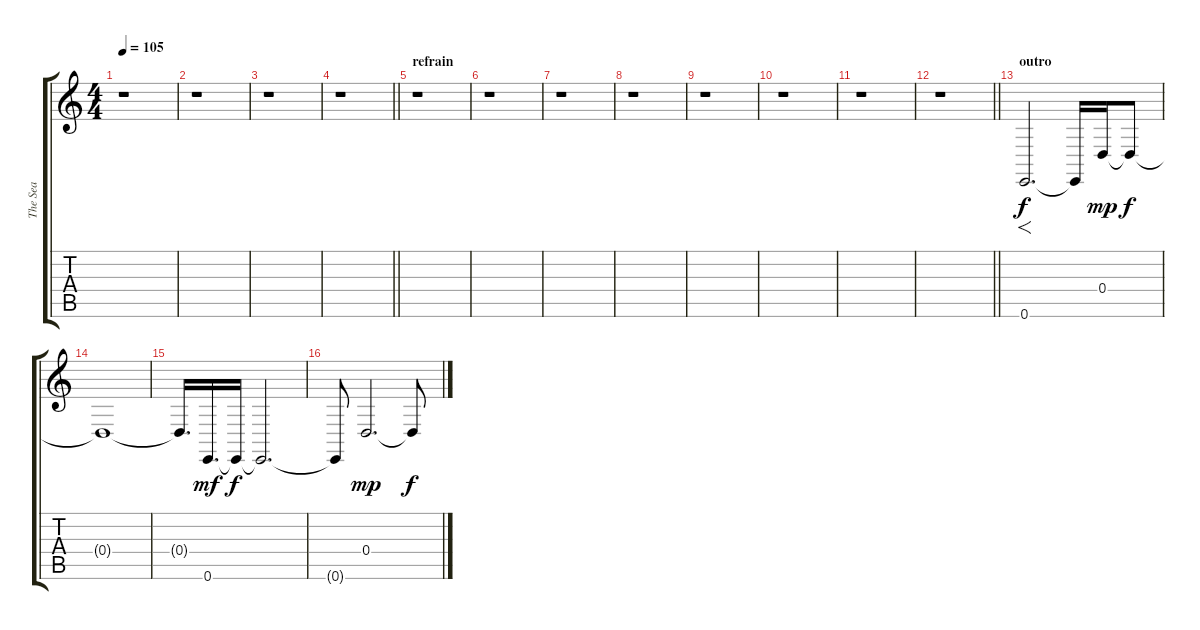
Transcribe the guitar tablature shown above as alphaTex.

\track ("The Sea" "The Sea") {instrument seashore}
\staff {score tabs}
\tuning (E4 B3 G3 D3 A2 E2) {hide}
\ts (4 4)
\tempo 105
\clef g2
\ks c
r.1{dy f} |
r.1 |
r.1 |
\barLineRight lightlight
r.1 |
\section ("" "refrain")
r.1 |
r.1 |
r.1 |
r.1 |
r.1 |
r.1 |
r.1 |
\barLineRight lightlight
r.1 |
\section ("" "outro")
0.6.2{f d} 0.6{t}.16 0.4.16{dy mp} 0.4{t}.8{dy f} |
0.4{t}.1 |
0.4{t}.16{d} 0.6.16{d dy mf} 0.6{t}.16{dy f} 0.6{t}.2{d} |
0.6{t}.8 0.4.2{d dy mp} 0.4{t}.8{dy f}
